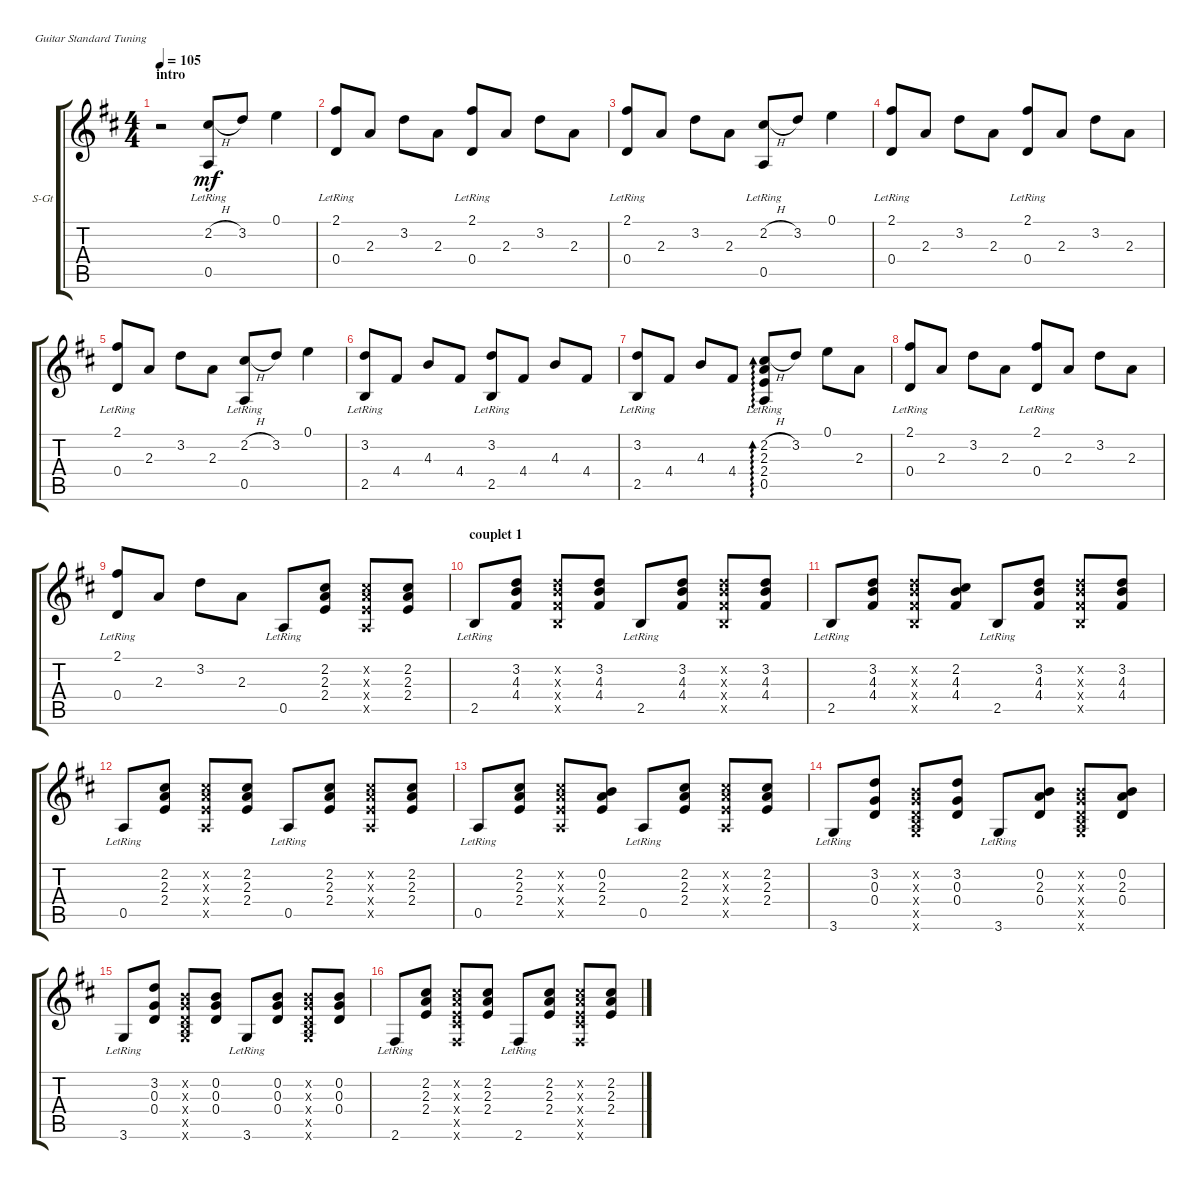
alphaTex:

\defaultSystemsLayout 4
\bracketExtendMode groupsimilarinstruments
\firstSystemTrackNameOrientation horizontal
\otherSystemsTrackNameOrientation horizontal
\track ("Steel Guitar" "S-Gt") {instrument acousticguitarsteel}
\staff {score tabs}
\tuning (E4 B3 G3 D3 A2 E2)
\ts (4 4)
\section ("" "intro")
\tempo 105
\clef g2
\ks d
r.2{dy mf instrument acousticguitarsteel} (2.2{h} 0.5{lr}).8 3.2.8 0.1.4 |
(2.1 0.4{lr}).8 2.3.8 3.2.8 2.3.8 (2.1 0.4{lr}).8 2.3.8 3.2.8 2.3.8 |
(2.1 0.4{lr}).8 2.3.8 3.2.8 2.3.8 (2.2{h} 0.5{lr}).8 3.2.8 0.1.4 |
(2.1 0.4{lr}).8 2.3.8 3.2.8 2.3.8 (2.1 0.4{lr}).8 2.3.8 3.2.8 2.3.8 |
(2.1 0.4{lr}).8 2.3.8 3.2.8 2.3.8 (2.2{h} 0.5{lr}).8 3.2.8 0.1.4 |
(3.2 2.5{lr}).8 4.4.8 4.3.8 4.4.8 (3.2 2.5{lr}).8 4.4.8 4.3.8 4.4.8 |
(3.2 2.5{lr}).8 4.4.8 4.3.8 4.4.8 (2.2{h} 0.5{lr} 2.4 2.3).8{ad 0} 3.2.8 0.1.8 2.3.8 |
(2.1 0.4{lr}).8 2.3.8 3.2.8 2.3.8 (2.1 0.4{lr}).8 2.3.8 3.2.8 2.3.8 |
(2.1 0.4{lr}).8 2.3.8 3.2.8 2.3.8 0.5{lr}.8 (2.4 2.3 2.2).8 (0.5{x} 2.4{x} 2.3{x} 2.2{x}).8 (2.4 2.3 2.2).8 |
\section ("" "couplet 1")
2.5{lr}.8 (4.4 4.3 3.2).8 (2.5{x} 4.4{x} 4.3{x} 3.2{x}).8 (4.4 4.3 3.2).8 2.5{lr}.8 (4.4 4.3 3.2).8 (2.5{x} 4.4{x} 4.3{x} 3.2{x}).8 (4.4 4.3 3.2).8 |
2.5{lr}.8 (4.4 4.3 3.2).8 (2.5{x} 4.4{x} 4.3{x} 3.2{x}).8 (4.4 4.3 2.2).8 2.5{lr}.8 (4.4 4.3 3.2).8 (2.5{x} 4.4{x} 4.3{x} 3.2{x}).8 (4.4 4.3 3.2).8 |
0.5{lr}.8 (2.4 2.3 2.2).8 (0.5{x} 2.4{x} 2.3{x} 2.2{x}).8 (2.4 2.3 2.2).8 0.5{lr}.8 (2.4 2.3 2.2).8 (0.5{x} 2.4{x} 2.3{x} 2.2{x}).8 (2.4 2.3 2.2).8 |
0.5{lr}.8 (2.4 2.3 2.2).8 (0.5{x} 2.4{x} 2.3{x} 2.2{x}).8 (2.4 2.3 0.2).8 0.5{lr}.8 (2.4 2.3 2.2).8 (0.5{x} 2.4{x} 2.3{x} 2.2{x}).8 (2.4 2.3 2.2).8 |
3.6{lr}.8 (0.4 0.3 3.2).8 (2.5{x} 0.4{x} 0.3{x} 0.2{x} 3.6{x}).8 (0.4 0.3 3.2).8 3.6{lr}.8 (0.4 2.3 0.2).8 (2.5{x} 0.4{x} 0.3{x} 0.2{x} 3.6{x}).8 (0.4 2.3 0.2).8 |
3.6{lr}.8 (0.4 0.3 3.2).8 (2.5{x} 0.4{x} 0.3{x} 0.2{x} 3.6{x}).8 (0.4 0.3 0.2).8 3.6{lr}.8 (0.4 0.3 0.2).8 (2.5{x} 0.4{x} 0.3{x} 0.2{x} 3.6{x}).8 (0.4 0.3 0.2).8 |
2.6{lr}.8 (2.4 2.3 2.2).8 (4.5{x} 2.4{x} 2.3{x} 2.2{x} 2.6{x}).8 (2.4 2.3 2.2).8 2.6{lr}.8 (2.4 2.3 2.2).8 (4.5{x} 2.4{x} 2.3{x} 2.2{x} 2.6{x}).8 (2.4 2.3 2.2).8
